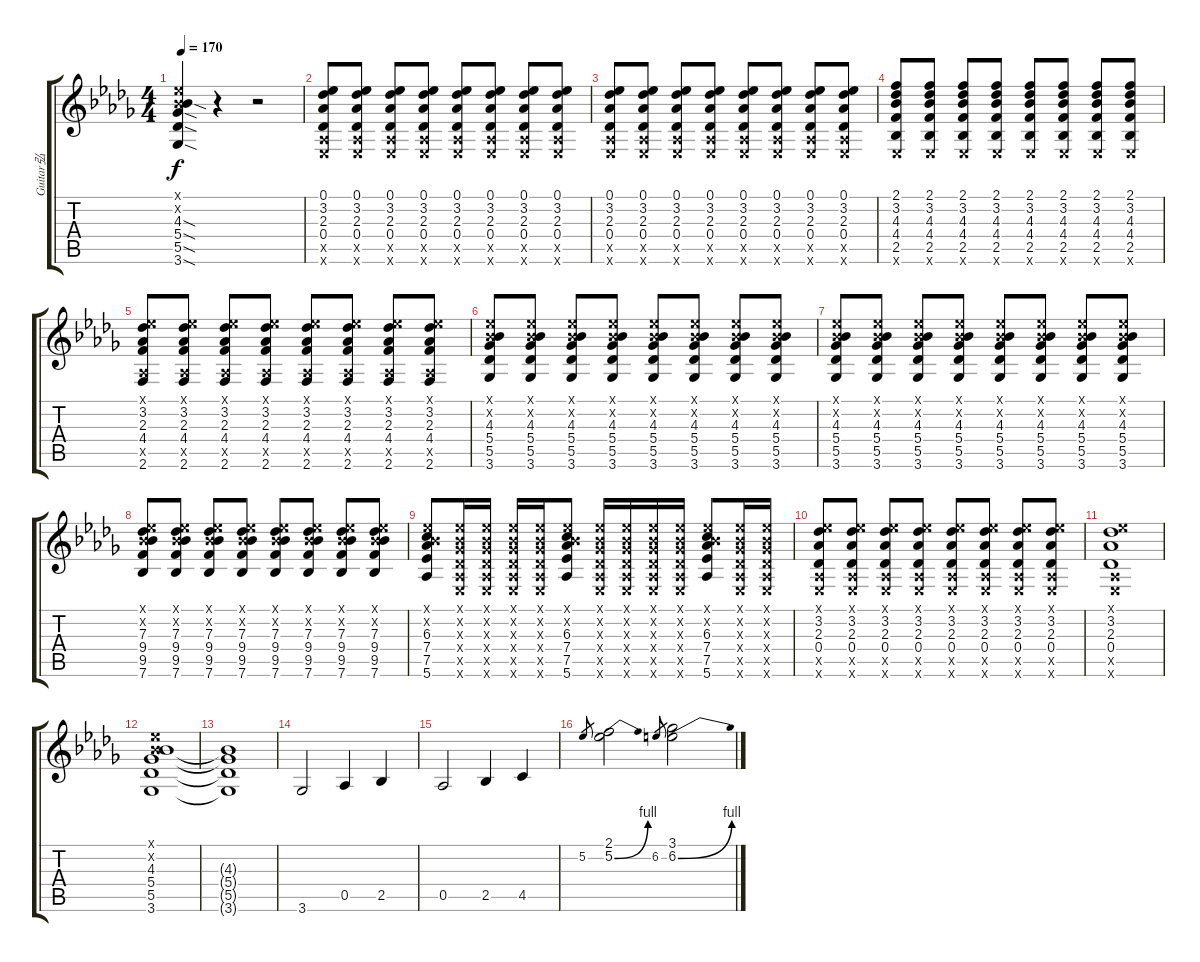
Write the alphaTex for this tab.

\track ("Guitar弘" "Guitar弘") {instrument distortionguitar}
\staff {score tabs}
\tuning (Eb4 Bb3 Gb3 Db3 Ab2 Eb2) {hide}
\ts (4 4)
\tempo 170
\clef g2
\ks db
(0.1{x} 0.2{x} 4.3{sod} 5.4{sod} 5.5{sod} 3.6{sod}).4{dy f} r.4 r.2 |
(0.1 3.2 2.3 0.4 0.5{x} 0.6{x}).8 (0.1 3.2 2.3 0.4 0.5{x} 0.6{x}).8 (0.1 3.2 2.3 0.4 0.5{x} 0.6{x}).8 (0.1 3.2 2.3 0.4 0.5{x} 0.6{x}).8 (0.1 3.2 2.3 0.4 0.5{x} 0.6{x}).8 (0.1 3.2 2.3 0.4 0.5{x} 0.6{x}).8 (0.1 3.2 2.3 0.4 0.5{x} 0.6{x}).8 (0.1 3.2 2.3 0.4 0.5{x} 0.6{x}).8 |
(0.1 3.2 2.3 0.4 0.5{x} 0.6{x}).8 (0.1 3.2 2.3 0.4 0.5{x} 0.6{x}).8 (0.1 3.2 2.3 0.4 0.5{x} 0.6{x}).8 (0.1 3.2 2.3 0.4 0.5{x} 0.6{x}).8 (0.1 3.2 2.3 0.4 0.5{x} 0.6{x}).8 (0.1 3.2 2.3 0.4 0.5{x} 0.6{x}).8 (0.1 3.2 2.3 0.4 0.5{x} 0.6{x}).8 (0.1 3.2 2.3 0.4 0.5{x} 0.6{x}).8 |
(2.1 3.2 4.3 4.4 2.5 0.6{x}).8 (2.1 3.2 4.3 4.4 2.5 0.6{x}).8 (2.1 3.2 4.3 4.4 2.5 0.6{x}).8 (2.1 3.2 4.3 4.4 2.5 0.6{x}).8 (2.1 3.2 4.3 4.4 2.5 0.6{x}).8 (2.1 3.2 4.3 4.4 2.5 0.6{x}).8 (2.1 3.2 4.3 4.4 2.5 0.6{x}).8 (2.1 3.2 4.3 4.4 2.5 0.6{x}).8 |
(0.1{x} 3.2 2.3 4.4 0.5{x} 2.6).8 (0.1{x} 3.2 2.3 4.4 0.5{x} 2.6).8 (0.1{x} 3.2 2.3 4.4 0.5{x} 2.6).8 (0.1{x} 3.2 2.3 4.4 0.5{x} 2.6).8 (0.1{x} 3.2 2.3 4.4 0.5{x} 2.6).8 (0.1{x} 3.2 2.3 4.4 0.5{x} 2.6).8 (0.1{x} 3.2 2.3 4.4 0.5{x} 2.6).8 (0.1{x} 3.2 2.3 4.4 0.5{x} 2.6).8 |
(0.1{x} 0.2{x} 4.3 5.4 5.5 3.6).8 (0.1{x} 0.2{x} 4.3 5.4 5.5 3.6).8 (0.1{x} 0.2{x} 4.3 5.4 5.5 3.6).8 (0.1{x} 0.2{x} 4.3 5.4 5.5 3.6).8 (0.1{x} 0.2{x} 4.3 5.4 5.5 3.6).8 (0.1{x} 0.2{x} 4.3 5.4 5.5 3.6).8 (0.1{x} 0.2{x} 4.3 5.4 5.5 3.6).8 (0.1{x} 0.2{x} 4.3 5.4 5.5 3.6).8 |
(0.1{x} 0.2{x} 4.3 5.4 5.5 3.6).8 (0.1{x} 0.2{x} 4.3 5.4 5.5 3.6).8 (0.1{x} 0.2{x} 4.3 5.4 5.5 3.6).8 (0.1{x} 0.2{x} 4.3 5.4 5.5 3.6).8 (0.1{x} 0.2{x} 4.3 5.4 5.5 3.6).8 (0.1{x} 0.2{x} 4.3 5.4 5.5 3.6).8 (0.1{x} 0.2{x} 4.3 5.4 5.5 3.6).8 (0.1{x} 0.2{x} 4.3 5.4 5.5 3.6).8 |
(0.1{x} 0.2{x} 7.3 9.4 9.5 7.6).8 (0.1{x} 0.2{x} 7.3 9.4 9.5 7.6).8 (0.1{x} 0.2{x} 7.3 9.4 9.5 7.6).8 (0.1{x} 0.2{x} 7.3 9.4 9.5 7.6).8 (0.1{x} 0.2{x} 7.3 9.4 9.5 7.6).8 (0.1{x} 0.2{x} 7.3 9.4 9.5 7.6).8 (0.1{x} 0.2{x} 7.3 9.4 9.5 7.6).8 (0.1{x} 0.2{x} 7.3 9.4 9.5 7.6).8 |
(0.1{x} 0.2{x} 6.3 7.4 7.5 5.6).8 (0.1{x} 0.2{x} 0.3{x} 0.4{x} 0.5{x} 0.6{x}).16 (0.1{x} 0.2{x} 0.3{x} 0.4{x} 0.5{x} 0.6{x}).16 (0.1{x} 0.2{x} 0.3{x} 0.4{x} 0.5{x} 0.6{x}).16 (0.1{x} 0.2{x} 0.3{x} 0.4{x} 0.5{x} 0.6{x}).16 (0.1{x} 0.2{x} 6.3 7.4 7.5 5.6).8 (0.1{x} 0.2{x} 0.3{x} 0.4{x} 0.5{x} 0.6{x}).16 (0.1{x} 0.2{x} 0.3{x} 0.4{x} 0.5{x} 0.6{x}).16 (0.1{x} 0.2{x} 0.3{x} 0.4{x} 0.5{x} 0.6{x}).16 (0.1{x} 0.2{x} 0.3{x} 0.4{x} 0.5{x} 0.6{x}).16 (0.1{x} 0.2{x} 6.3 7.4 7.5 5.6).8 (0.1{x} 0.2{x} 0.3{x} 0.4{x} 0.5{x} 0.6{x}).16 (0.1{x} 0.2{x} 0.3{x} 0.4{x} 0.5{x} 0.6{x}).16 |
(0.1{x} 3.2 2.3 0.4 0.5{x} 0.6{x}).8 (0.1{x} 3.2 2.3 0.4 0.5{x} 0.6{x}).8 (0.1{x} 3.2 2.3 0.4 0.5{x} 0.6{x}).8 (0.1{x} 3.2 2.3 0.4 0.5{x} 0.6{x}).8 (0.1{x} 3.2 2.3 0.4 0.5{x} 0.6{x}).8 (0.1{x} 3.2 2.3 0.4 0.5{x} 0.6{x}).8 (0.1{x} 3.2 2.3 0.4 0.5{x} 0.6{x}).8 (0.1{x} 3.2 2.3 0.4 0.5{x} 0.6{x}).8 |
(0.1{x} 3.2 2.3 0.4 0.5{x} 0.6{x}).1 |
(0.1{x} 0.2{x} 4.3 5.4 5.5 3.6).1 |
(4.3{t} 5.4{t} 5.5{t} 3.6{t}).1 |
3.6.2 0.5.4 2.5.4 |
0.5.2 2.5.4 4.5.4 |
5.2.8{gr} (2.1 5.2{be (bend 0 0 60 4)}).2 6.2.8{gr} (3.1 6.2{be (bend 0 0 60 4)}).2
